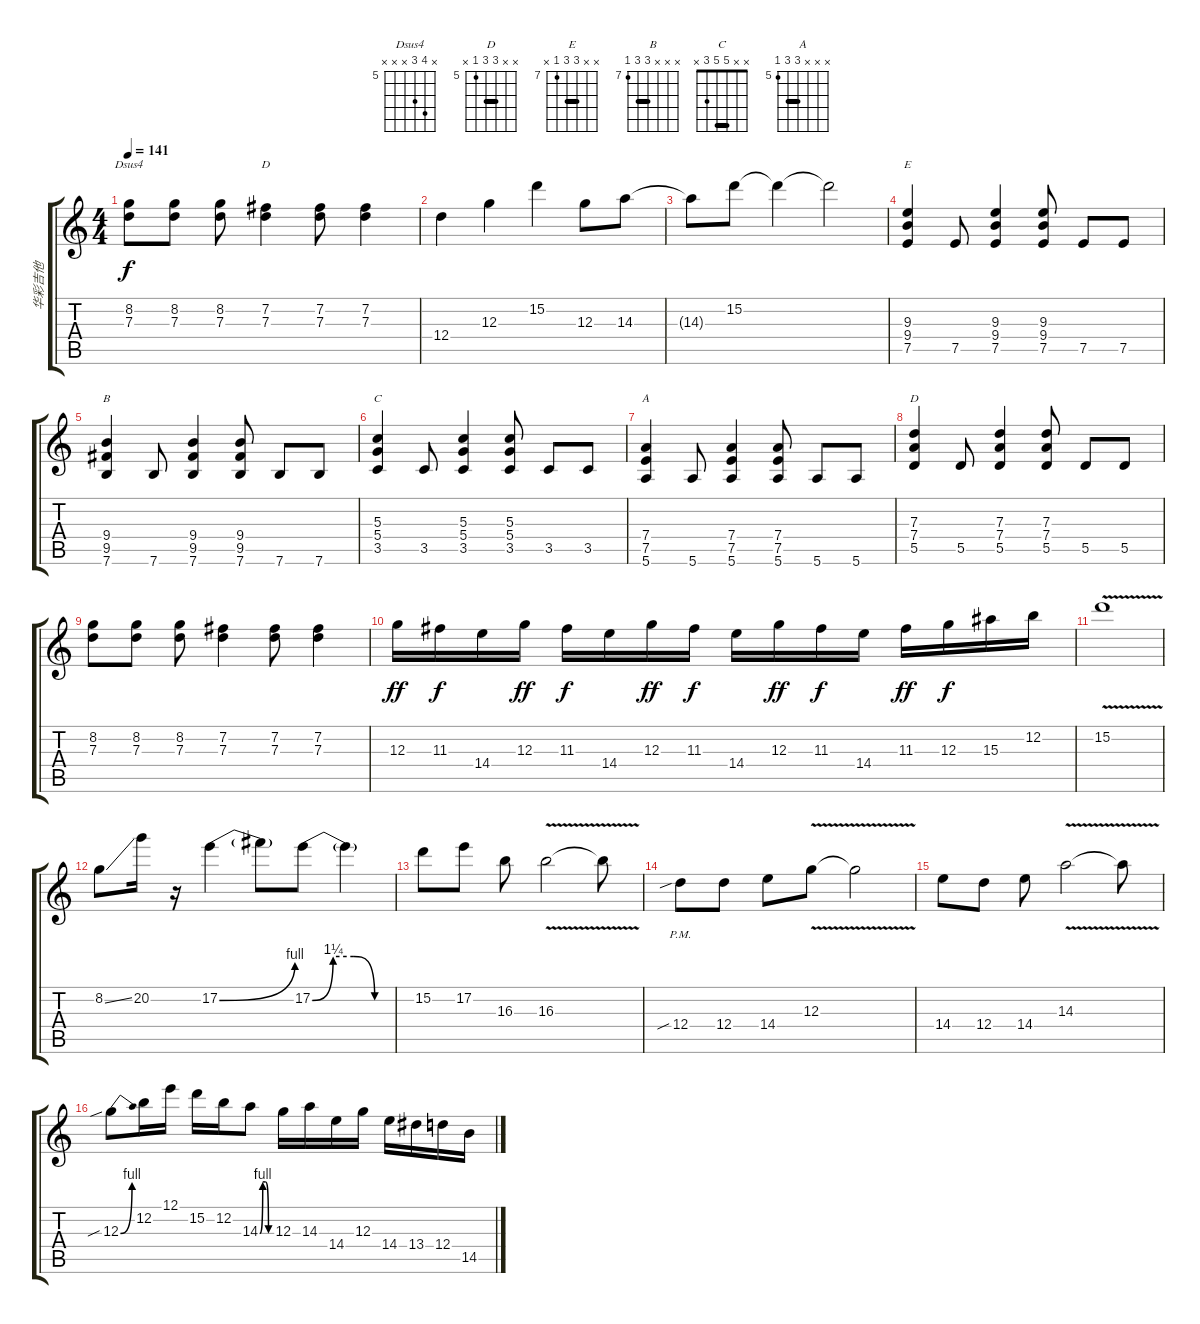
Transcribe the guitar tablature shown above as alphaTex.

\track ("华彩吉他" "华彩吉他") {instrument distortionguitar}
\staff {score tabs}
\tuning (E4 B3 G3 D3 A2 E2) {hide}
\chord ("Dsus4" x 8 7 x x x) {firstfret 5}
\chord ("D" x 7 7 x x x) {firstfret 5 barre 7}
\chord ("E" x x 9 9 7 x) {firstfret 7 barre 9}
\chord ("B" x x x 9 9 7) {firstfret 7 barre 9}
\chord ("C" x x 5 5 3 x) {barre 5}
\chord ("A" x x x 7 7 5) {firstfret 5 barre 7}
\chord ("D" x x 7 7 5 x) {firstfret 5 barre 7}
\ts (4 4)
\tempo 141
\clef g2
\ks c
(8.2 7.3).8{ch "Dsus4" dy f} (8.2 7.3).8 (8.2 7.3).8 (7.2 7.3).4{ch "D"} (7.2 7.3).8 (7.2 7.3).4 |
12.4.4{volume 16} 12.3.4 15.2.4 12.3.8 14.3.8 |
14.3{t}.8 15.2.8 15.2{t}.4 15.2{t}.2 |
(9.3 9.4 7.5).4{ch "E" volume 12} 7.5.8 (9.3 9.4 7.5).4 (9.3 9.4 7.5).8 7.5.8 7.5.8 |
(9.4 9.5 7.6).4{ch "B"} 7.6.8 (9.4 9.5 7.6).4 (9.4 9.5 7.6).8 7.6.8 7.6.8 |
(5.3 5.4 3.5).4{ch "C"} 3.5.8 (5.3 5.4 3.5).4 (5.3 5.4 3.5).8 3.5.8 3.5.8 |
(7.4 7.5 5.6).4{ch "A"} 5.6.8 (7.4 7.5 5.6).4 (7.4 7.5 5.6).8 5.6.8 5.6.8 |
(7.3 7.4 5.5).4{ch "D"} 5.5.8 (7.3 7.4 5.5).4 (7.3 7.4 5.5).8 5.5.8 5.5.8 |
(8.2 7.3).8 (8.2 7.3).8 (8.2 7.3).8 (7.2 7.3).4 (7.2 7.3).8 (7.2 7.3).4 |
12.3.16{dy ff volume 16} 11.3.16{dy f} 14.4.16 12.3.16{dy ff} 11.3.16{dy f} 14.4.16 12.3.16{dy ff} 11.3.16{dy f} 14.4.16 12.3.16{dy ff} 11.3.16{dy f} 14.4.16 11.3.16{dy ff} 12.3.16{dy f} 15.3.16 12.2.16 |
15.2{v}.1 |
8.2{ss}.8 20.2.16 r.16 17.2{be (bend 0 0 60 4)}.4 17.2{t}.8 17.2{be (custom 0 0 15 5 30 5 45 0 60 0)}.8 17.2{t}.4 |
15.2.8 17.2.8 16.3.8 16.3{v}.2 16.3{t}.8 |
12.4{sib pm}.8 12.4.8 14.4.8 12.3{v}.8 12.3{t}.2 |
14.4.8 12.4.8 14.4.8 14.3{v}.2 14.3{t}.8 |
12.3{be (bend 0 0 60 4) sib}.8 12.2.16 12.1.16 15.2.16 12.2.16 14.3{be (custom 0 0 15 4 30 4 45 0 60 0)}.8 12.3.16 14.3.16 14.4.16 12.3.16 14.4.16 13.4.16 12.4.16 14.5.16
